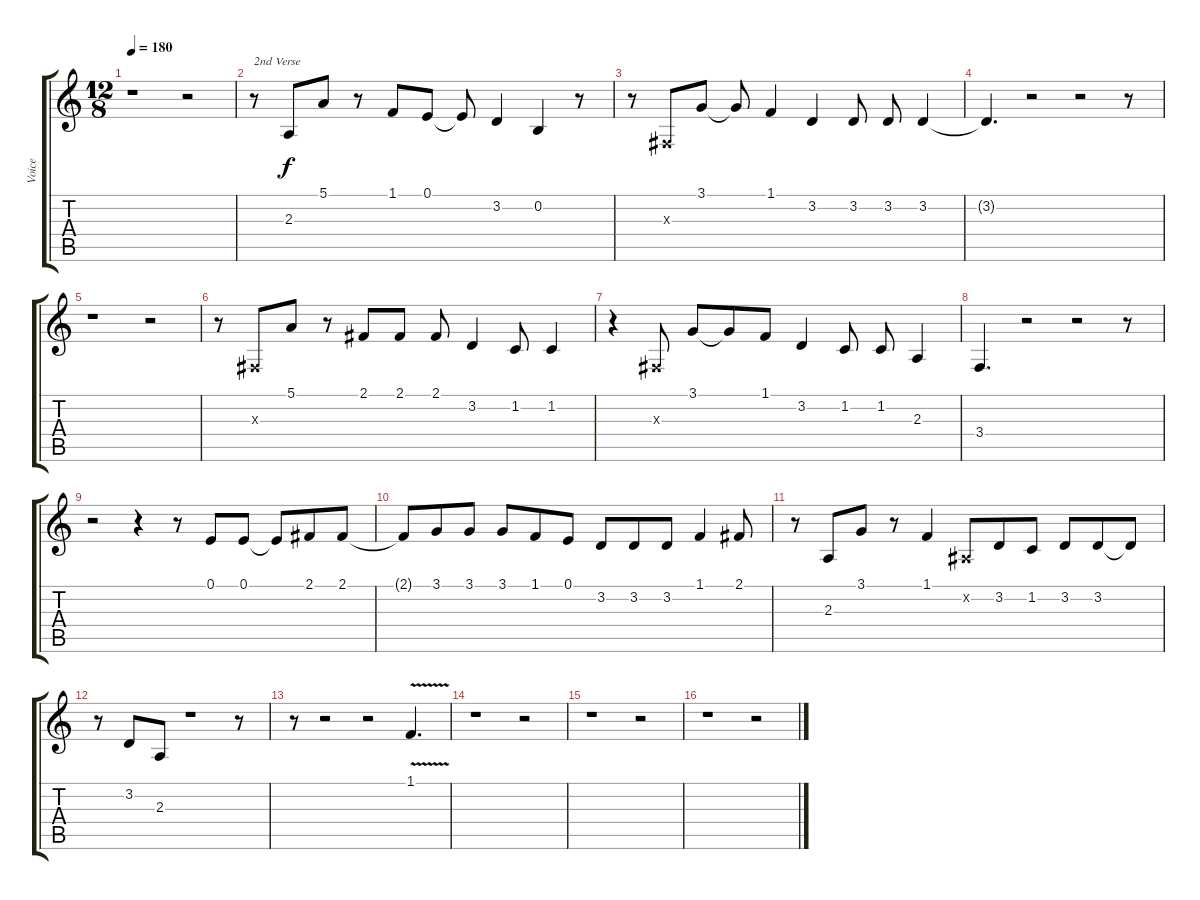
\track ("Voice" "Voice") {instrument lead1square}
\staff {score tabs}
\tuning (E4 B3 G3 D3 A2 E2) {hide}
\ts (12 8)
\tempo 180
\clef g2
\ks c
r.1{dy f} r.2 |
r.8{txt "2nd Verse"} 2.3.8 5.1.8 r.8 1.1.8 0.1.8 0.1{t}.8 3.2.4 0.2.4 r.8 |
r.8 -1.3{x}.8 3.1.8 3.1{t}.8 1.1.4 3.2.4 3.2.8 3.2.8 3.2.4 |
3.2{t}.4{d} r.2 r.2 r.8 |
r.1 r.2 |
r.8 -1.3{x}.8 5.1.8 r.8 2.1.8 2.1.8 2.1.8 3.2.4 1.2.8 1.2.4 |
r.4 -1.3{x}.8 3.1.8 3.1{t}.8 1.1.8 3.2.4 1.2.8 1.2.8 2.3.4 |
3.4.4{d} r.2 r.2 r.8 |
r.2 r.4 r.8 0.1.8 0.1.8 0.1{t}.8 2.1.8 2.1.8 |
2.1{t}.8 3.1.8 3.1.8 3.1.8 1.1.8 0.1.8 3.2.8 3.2.8 3.2.8 1.1.4 2.1.8 |
r.8 2.3.8 3.1.8 r.8 1.1.4 -1.2{x}.8 3.2.8 1.2.8 3.2.8 3.2.8 3.2{t}.8 |
r.8 3.2.8 2.3.8 r.1 r.8 |
r.8 r.2 r.2 1.1{v}.4{d} |
r.1 r.2 |
r.1 r.2 |
r.1 r.2
